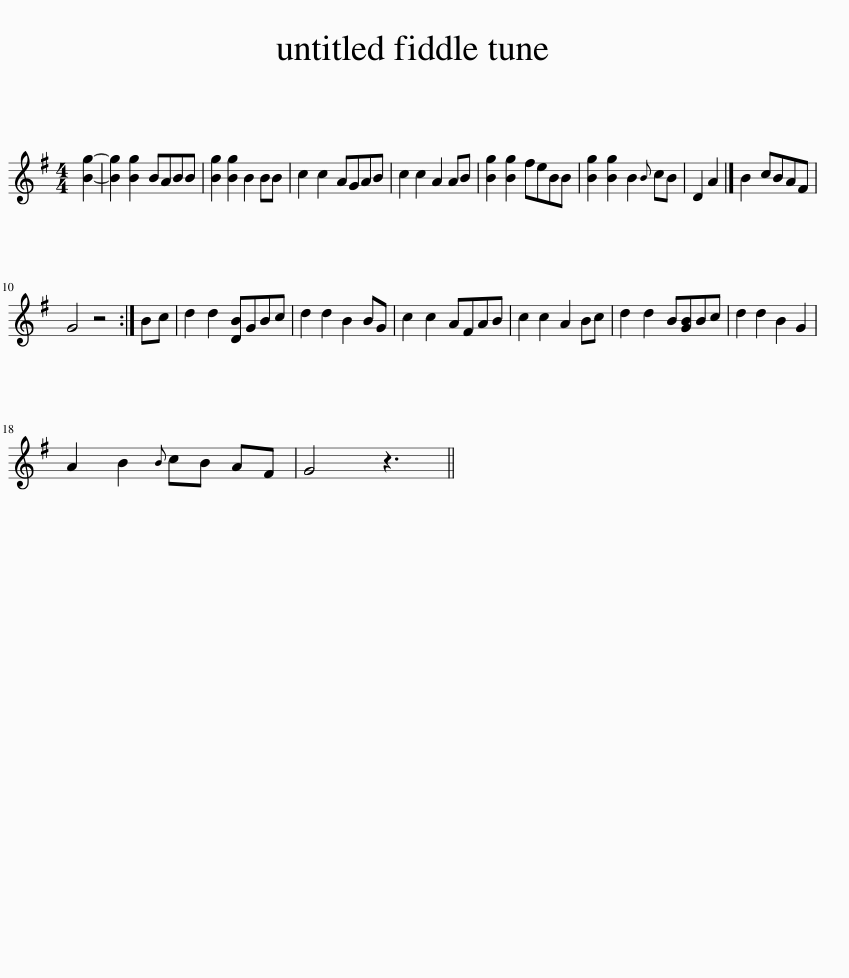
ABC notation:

X:1
L:1/8
M:4/4
I:linebreak $
K:G
V:1 treble
V:1
 [Bg]2- | [Bg]2 [Bg]2 BABB | [Bg]2 [Bg]2 B2 BB | c2 c2 AGAB | c2 c2 A2 AB | %5
 [Bg]2 [Bg]2 feBB | [Bg]2 [Bg]2 B2{B} cB | D2 A2 |] B2 cBAF |$ G4 z4 :| %10
 Bc | d2 d2 [DB]GBc | d2 d2 B2 BG | c2 c2 AFAB | c2 c2 A2 Bc | %15
 d2 d2 B[GB]Bc | d2 d2 B2 G2 |$ A2 B2{B} cB AF | G4 z3 || %19
